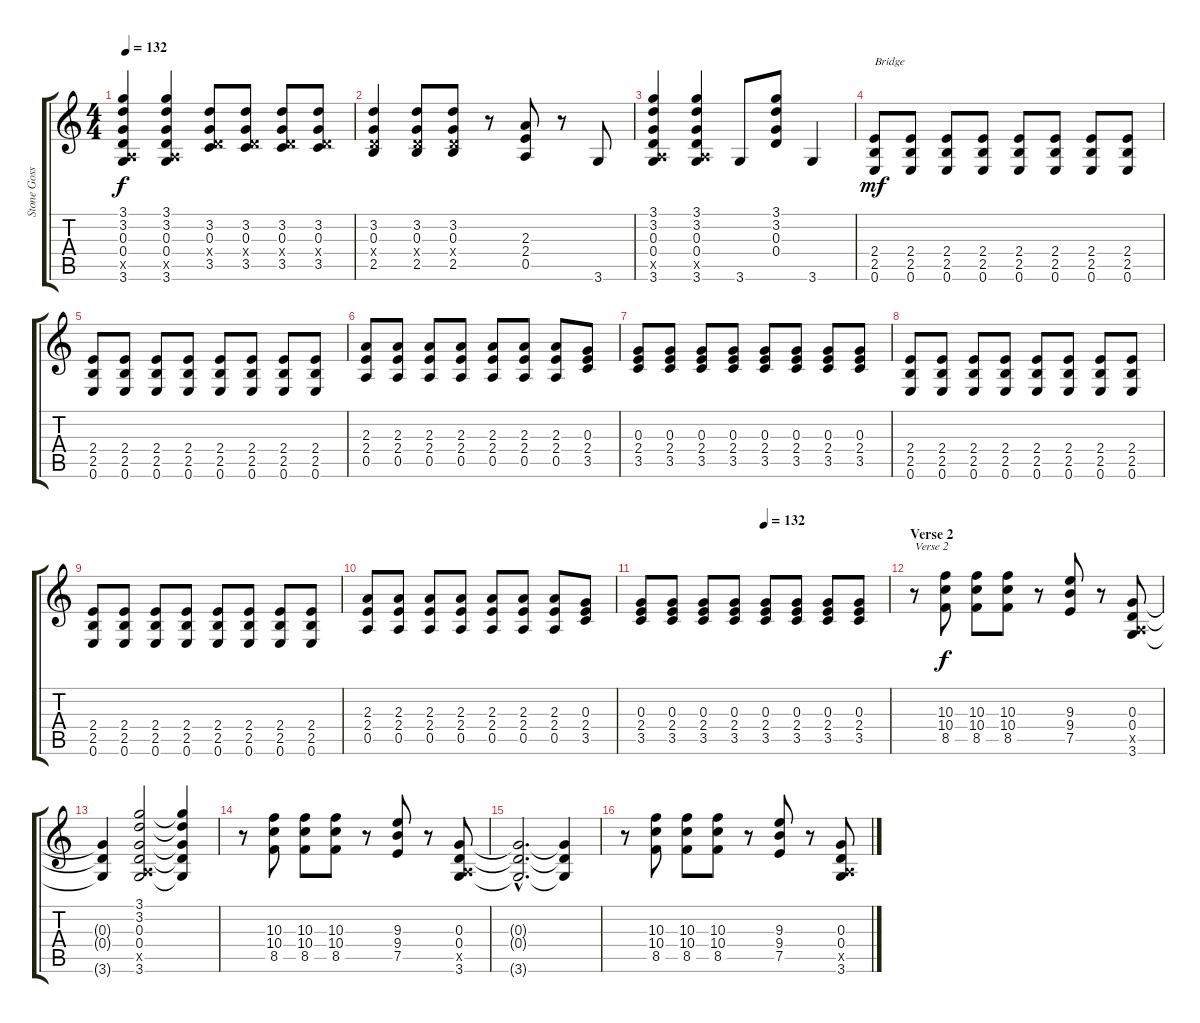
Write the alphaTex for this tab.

\track ("Stone Gossard" "Stone Goss") {instrument distortionguitar}
\staff {score tabs}
\tuning (E4 B3 G3 D3 A2 E2) {hide}
\ts (4 4)
\tempo 132
\clef g2
\ks c
(3.1 3.2 0.3 0.4 0.5{x} 3.6).4{dy f} (3.1 3.2 0.3 0.4 0.5{x} 3.6).4 (3.2 0.3 0.4{x} 3.5).8 (3.2 0.3 0.4{x} 3.5).8 (3.2 0.3 0.4{x} 3.5).8 (3.2 0.3 0.4{x} 3.5).8 |
(3.2 0.3 0.4{x} 2.5).4 (3.2 0.3 0.4{x} 2.5).8 (3.2 0.3 0.4{x} 2.5).8 r.8 (2.3 2.4 0.5).8 r.8 3.6.8 |
(3.1 3.2 0.3 0.4 0.5{x} 3.6).4 (3.1 3.2 0.3 0.4 0.5{x} 3.6).4 3.6.8 (3.1 3.2 0.3 0.4).8 3.6.4 |
(2.4 2.5 0.6).8{txt "Bridge" dy mf} (2.4 2.5 0.6).8 (2.4 2.5 0.6).8 (2.4 2.5 0.6).8 (2.4 2.5 0.6).8 (2.4 2.5 0.6).8 (2.4 2.5 0.6).8 (2.4 2.5 0.6).8 |
(2.4 2.5 0.6).8 (2.4 2.5 0.6).8 (2.4 2.5 0.6).8 (2.4 2.5 0.6).8 (2.4 2.5 0.6).8 (2.4 2.5 0.6).8 (2.4 2.5 0.6).8 (2.4 2.5 0.6).8 |
(2.3 2.4 0.5).8 (2.3 2.4 0.5).8 (2.3 2.4 0.5).8 (2.3 2.4 0.5).8 (2.3 2.4 0.5).8 (2.3 2.4 0.5).8 (2.3 2.4 0.5).8 (0.3 2.4 3.5).8 |
(0.3 2.4 3.5).8 (0.3 2.4 3.5).8 (0.3 2.4 3.5).8 (0.3 2.4 3.5).8 (0.3 2.4 3.5).8 (0.3 2.4 3.5).8 (0.3 2.4 3.5).8 (0.3 2.4 3.5).8 |
(2.4 2.5 0.6).8 (2.4 2.5 0.6).8 (2.4 2.5 0.6).8 (2.4 2.5 0.6).8 (2.4 2.5 0.6).8 (2.4 2.5 0.6).8 (2.4 2.5 0.6).8 (2.4 2.5 0.6).8 |
(2.4 2.5 0.6).8 (2.4 2.5 0.6).8 (2.4 2.5 0.6).8 (2.4 2.5 0.6).8 (2.4 2.5 0.6).8 (2.4 2.5 0.6).8 (2.4 2.5 0.6).8 (2.4 2.5 0.6).8 |
(2.3 2.4 0.5).8 (2.3 2.4 0.5).8 (2.3 2.4 0.5).8 (2.3 2.4 0.5).8 (2.3 2.4 0.5).8 (2.3 2.4 0.5).8 (2.3 2.4 0.5).8 (0.3 2.4 3.5).8 |
\tempo (132 0.5)
(0.3 2.4 3.5).8 (0.3 2.4 3.5).8 (0.3 2.4 3.5).8 (0.3 2.4 3.5).8 (0.3 2.4 3.5).8 (0.3 2.4 3.5).8 (0.3 2.4 3.5).8 (0.3 2.4 3.5).8 |
\section ("" "Verse 2")
r.8{txt "Verse 2"} (10.3 10.4 8.5).8{dy f} (10.3 10.4 8.5).8 (10.3 10.4 8.5).8 r.8 (9.3 9.4 7.5).8 r.8 (0.3 0.4 0.5{x} 3.6).8 |
(0.3{t} 0.4{t} 3.6{t}).4 (3.1 3.2 0.3 0.4 0.5{x} 3.6).2 (3.1{t} 3.2{t} 0.3{t} 0.4{t} 3.6{t}).4 |
r.8 (10.3 10.4 8.5).8 (10.3 10.4 8.5).8 (10.3 10.4 8.5).8 r.8 (9.3 9.4 7.5).8 r.8 (0.3 0.4 0.5{x} 3.6).8 |
(0.3{hac t} 0.4{hac t} 3.6{hac t}).2{d} (0.3{t} 0.4{t} 3.6{t}).4 |
r.8 (10.3 10.4 8.5).8 (10.3 10.4 8.5).8 (10.3 10.4 8.5).8 r.8 (9.3 9.4 7.5).8 r.8 (0.3 0.4 0.5{x} 3.6).8
